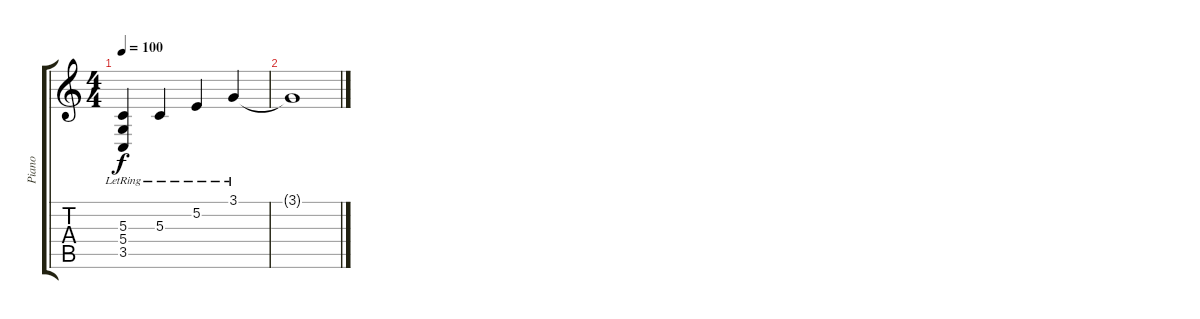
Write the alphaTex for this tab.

\track ("Piano" "Piano") {instrument brightacousticpiano}
\staff {score tabs}
\tuning (E4 B3 G3 D3 A2 E2) {hide}
\ts (4 4)
\tempo 100
\clef g2
\ks c
(5.3{lr} 5.4{lr} 3.5{lr}).4{dy f} 5.3{lr}.4 5.2{lr}.4 3.1{lr}.4 |
3.1{t}.1
